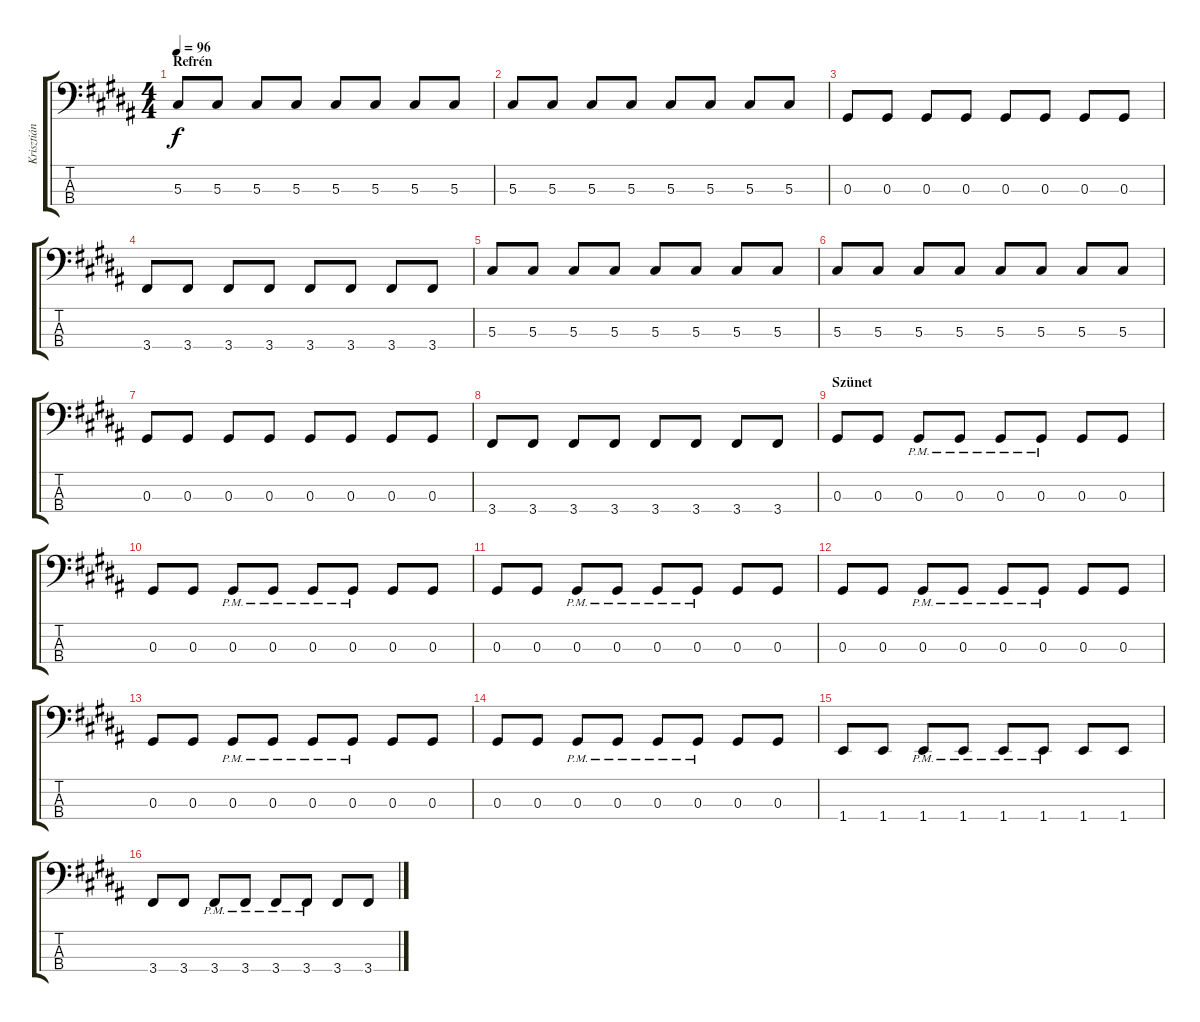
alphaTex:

\track ("Krisztián" "Krisztián") {instrument electricbassfinger}
\staff {score tabs}
\tuning (Gb2 Db2 Ab1 Eb1) {hide}
\ts (4 4)
\section ("" "Refrén")
\tempo 96
\clef f4
\ks g#minor
5.3.8{dy f} 5.3.8 5.3.8 5.3.8 5.3.8 5.3.8 5.3.8 5.3.8 |
5.3.8 5.3.8 5.3.8 5.3.8 5.3.8 5.3.8 5.3.8 5.3.8 |
0.3.8 0.3.8 0.3.8 0.3.8 0.3.8 0.3.8 0.3.8 0.3.8 |
3.4.8 3.4.8 3.4.8 3.4.8 3.4.8 3.4.8 3.4.8 3.4.8 |
5.3.8 5.3.8 5.3.8 5.3.8 5.3.8 5.3.8 5.3.8 5.3.8 |
5.3.8 5.3.8 5.3.8 5.3.8 5.3.8 5.3.8 5.3.8 5.3.8 |
0.3.8 0.3.8 0.3.8 0.3.8 0.3.8 0.3.8 0.3.8 0.3.8 |
3.4.8 3.4.8 3.4.8 3.4.8 3.4.8 3.4.8 3.4.8 3.4.8 |
\section ("" "Szünet")
0.3.8 0.3.8 0.3{pm}.8 0.3{pm}.8 0.3{pm}.8 0.3{pm}.8 0.3.8 0.3.8 |
0.3.8 0.3.8 0.3{pm}.8 0.3{pm}.8 0.3{pm}.8 0.3{pm}.8 0.3.8 0.3.8 |
0.3.8 0.3.8 0.3{pm}.8 0.3{pm}.8 0.3{pm}.8 0.3{pm}.8 0.3.8 0.3.8 |
0.3.8 0.3.8 0.3{pm}.8 0.3{pm}.8 0.3{pm}.8 0.3{pm}.8 0.3.8 0.3.8 |
0.3.8 0.3.8 0.3{pm}.8 0.3{pm}.8 0.3{pm}.8 0.3{pm}.8 0.3.8 0.3.8 |
0.3.8 0.3.8 0.3{pm}.8 0.3{pm}.8 0.3{pm}.8 0.3{pm}.8 0.3.8 0.3.8 |
1.4.8 1.4.8 1.4{pm}.8 1.4{pm}.8 1.4{pm}.8 1.4{pm}.8 1.4.8 1.4.8 |
3.4.8 3.4.8 3.4{pm}.8 3.4{pm}.8 3.4{pm}.8 3.4{pm}.8 3.4.8 3.4.8
